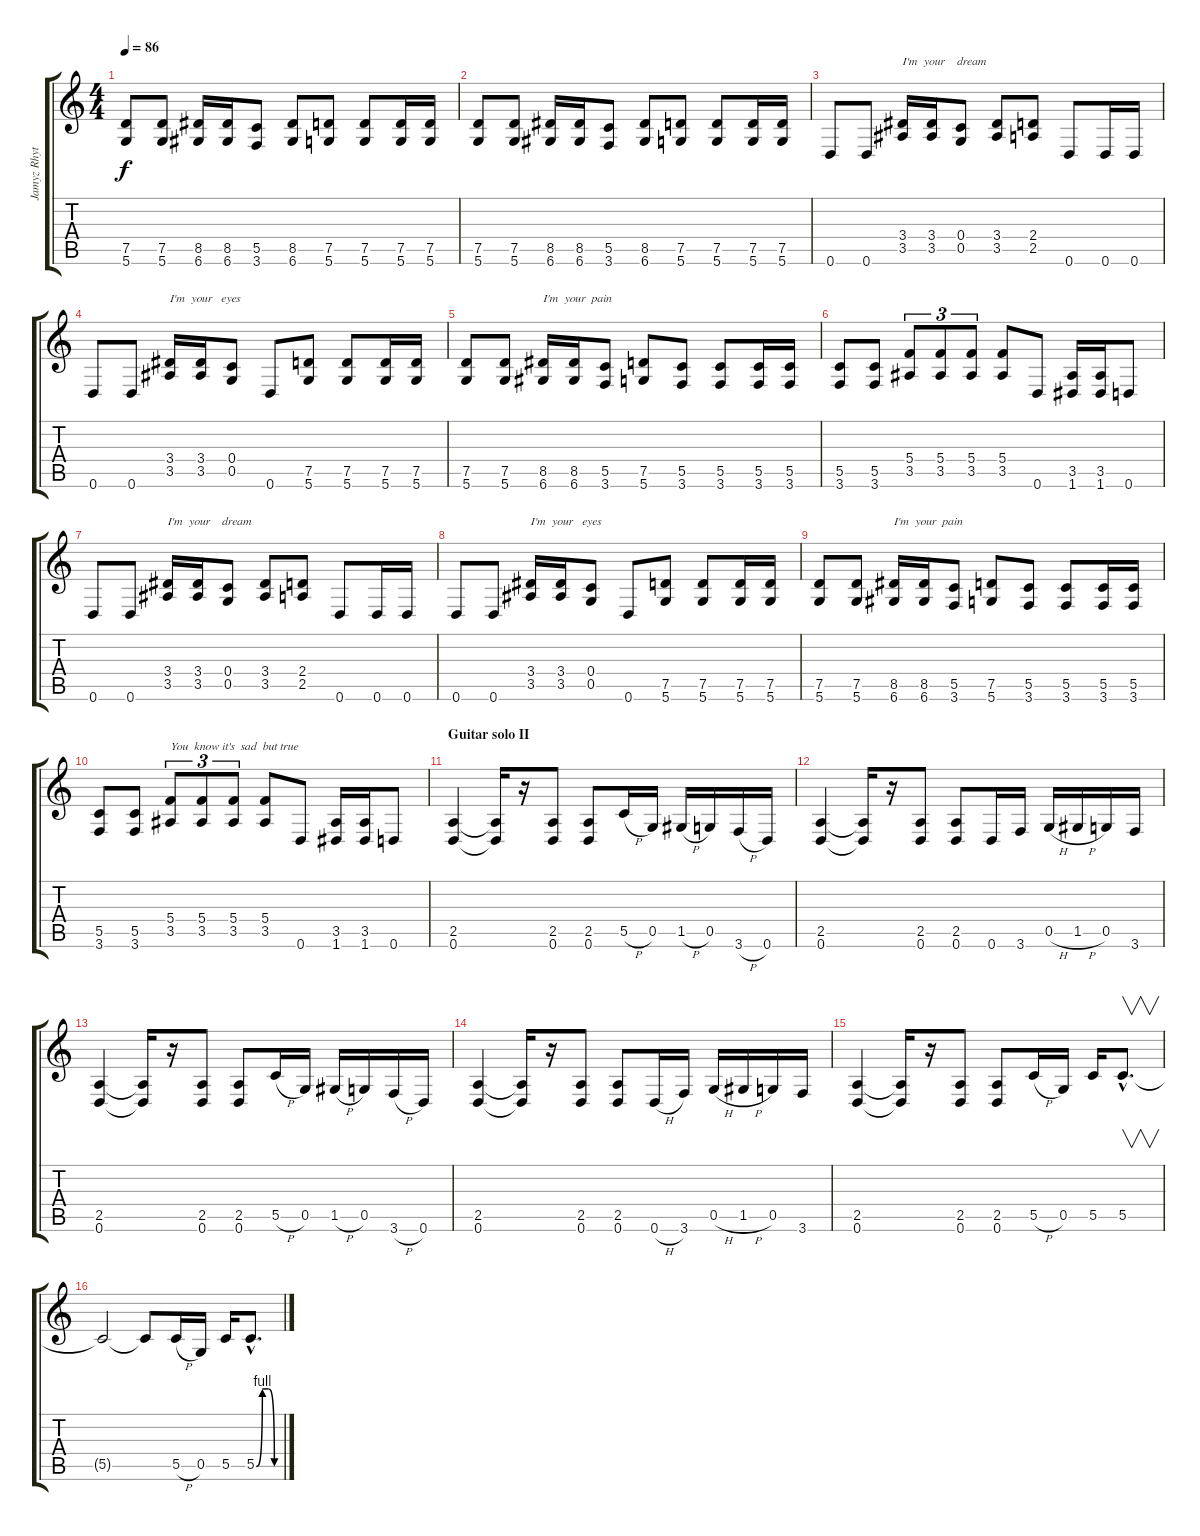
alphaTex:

\track ("Jamyz Rhythm Guitar" "Jamyz Rhyt") {instrument distortionguitar}
\staff {score tabs}
\tuning (D4 A3 F3 C3 G2 D2) {hide}
\ts (4 4)
\tempo 86
\clef g2
\ks c
(7.5 5.6).8{dy f} (7.5 5.6).8 (8.5 6.6).16 (8.5 6.6).16 (5.5 3.6).8 (8.5 6.6).8 (7.5 5.6).8 (7.5 5.6).8 (7.5 5.6).16 (7.5 5.6).16 |
(7.5 5.6).8 (7.5 5.6).8 (8.5 6.6).16 (8.5 6.6).16 (5.5 3.6).8 (8.5 6.6).8 (7.5 5.6).8 (7.5 5.6).8 (7.5 5.6).16 (7.5 5.6).16 |
0.6.8 0.6.8 (3.4 3.5).16{txt "I'm  your    dream"} (3.4 3.5).16 (0.4 0.5).8 (3.4 3.5).8 (2.4 2.5).8 0.6.8 0.6.16 0.6.16 |
0.6.8 0.6.8 (3.4 3.5).16{txt "I'm  your   eyes"} (3.4 3.5).16 (0.4 0.5).8 0.6.8 (7.5 5.6).8 (7.5 5.6).8 (7.5 5.6).16 (7.5 5.6).16 |
(7.5 5.6).8 (7.5 5.6).8 (8.5 6.6).16{txt "I'm  your  pain"} (8.5 6.6).16 (5.5 3.6).8 (7.5 5.6).8 (5.5 3.6).8 (5.5 3.6).8 (5.5 3.6).16 (5.5 3.6).16 |
(5.5 3.6).8 (5.5 3.6).8 (5.4 3.5).8{tu (3 2)} (5.4 3.5).8{tu (3 2)} (5.4 3.5).8{tu (3 2)} (5.4 3.5).8 0.6.8 (3.5 1.6).16 (3.5 1.6).16 0.6.8 |
0.6.8 0.6.8 (3.4 3.5).16{txt "I'm  your    dream"} (3.4 3.5).16 (0.4 0.5).8 (3.4 3.5).8 (2.4 2.5).8 0.6.8 0.6.16 0.6.16 |
0.6.8 0.6.8 (3.4 3.5).16{txt "I'm  your   eyes"} (3.4 3.5).16 (0.4 0.5).8 0.6.8 (7.5 5.6).8 (7.5 5.6).8 (7.5 5.6).16 (7.5 5.6).16 |
(7.5 5.6).8 (7.5 5.6).8 (8.5 6.6).16{txt "I'm  your  pain"} (8.5 6.6).16 (5.5 3.6).8 (7.5 5.6).8 (5.5 3.6).8 (5.5 3.6).8 (5.5 3.6).16 (5.5 3.6).16 |
(5.5 3.6).8 (5.5 3.6).8 (5.4 3.5).8{tu (3 2) txt "You  know it's  sad  but true"} (5.4 3.5).8{tu (3 2)} (5.4 3.5).8{tu (3 2)} (5.4 3.5).8 0.6.8 (3.5 1.6).16 (3.5 1.6).16 0.6.8 |
\section ("" "Guitar solo II")
(2.5 0.6).4 (2.5{t} 0.6{t}).16 r.16 (2.5 0.6).8 (2.5 0.6).8 5.5{h}.16 0.5.16 1.5{h}.16 0.5.16 3.6{h}.16 0.6.16 |
(2.5 0.6).4 (2.5{t} 0.6{t}).16 r.16 (2.5 0.6).8 (2.5 0.6).8 0.6.16 3.6.16 0.5{h}.16 1.5{h}.16 0.5.16 3.6.16 |
(2.5 0.6).4 (2.5{t} 0.6{t}).16 r.16 (2.5 0.6).8 (2.5 0.6).8 5.5{h}.16 0.5.16 1.5{h}.16 0.5.16 3.6{h}.16 0.6.16 |
(2.5 0.6).4 (2.5{t} 0.6{t}).16 r.16 (2.5 0.6).8 (2.5 0.6).8 0.6{h}.16 3.6.16 0.5{h}.16 1.5{h}.16 0.5.16 3.6.16 |
(2.5 0.6).4 (2.5{t} 0.6{t}).16 r.16 (2.5 0.6).8 (2.5 0.6).8 5.5{h}.16 0.5.16 5.5.16 5.5{hac}.8{v d} |
5.5{t}.2 5.5{t}.8 5.5{h}.16 0.5.16 5.5.16 5.5{be (custom 0 0 15 4 30 4 45 0 60 0) hac}.8{d}
